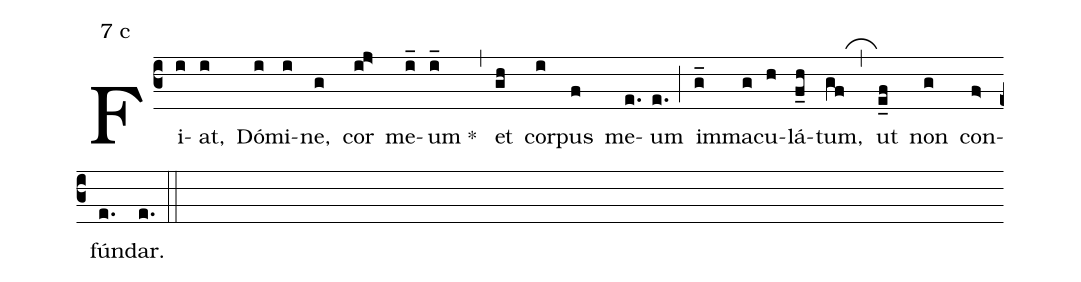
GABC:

mode:7 c;
%%
(c3) Fi(i)at,(i) Dó(i)mi(i)ne,(g) cor(ij>) me(i_)um(i_)  *()(,)  et(gh) cor(i)pus(f) me(e.)um(e.) (;)  im(g_)ma(g)cu(h)lá(f_h)tum,(gf) (,_)  ut(e_f) non(g) con(f>)fún(e.)dar.(e.) (::)
